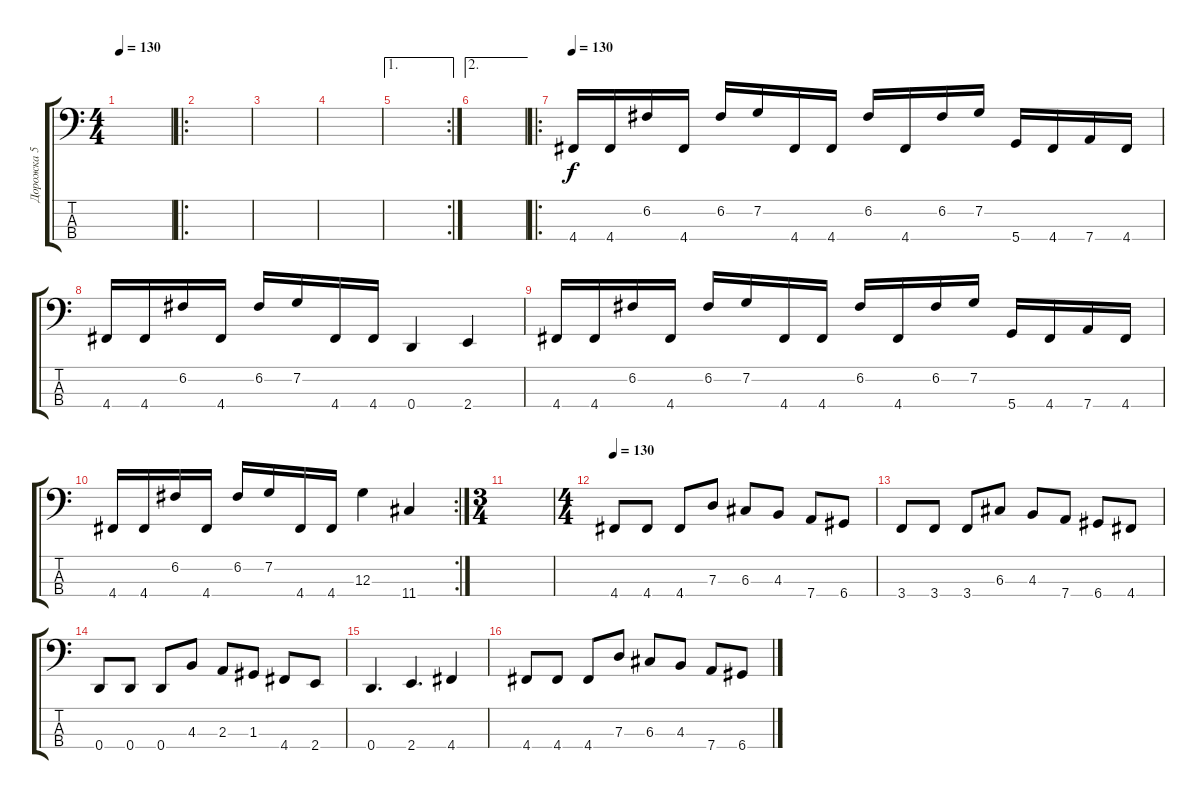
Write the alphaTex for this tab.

\track ("Дорожка 5" "Дорожка 5") {instrument electricbassfinger}
\staff {score tabs}
\tuning (F2 C2 G1 D1) {hide}
\ts (4 4)
\tempo 130
\clef f4
\ks c
|
\ro
|
|
|
\ae 1
\rc 2
|
\ae 2
|
\ro
\tempo 130
4.4.16 4.4.16 6.2.16 4.4.16 6.2.16 7.2.16 4.4.16 4.4.16 6.2.16 4.4.16 6.2.16 7.2.16 5.4.16 4.4.16 7.4.16 4.4.16 |
4.4.16 4.4.16 6.2.16 4.4.16 6.2.16 7.2.16 4.4.16 4.4.16 0.4.4 2.4.4 |
4.4.16 4.4.16 6.2.16 4.4.16 6.2.16 7.2.16 4.4.16 4.4.16 6.2.16 4.4.16 6.2.16 7.2.16 5.4.16 4.4.16 7.4.16 4.4.16 |
\rc 2
4.4.16 4.4.16 6.2.16 4.4.16 6.2.16 7.2.16 4.4.16 4.4.16 12.3.4 11.4.4 |
\ts (3 4)
|
\ts (4 4)
\tempo 130
4.4.8 4.4.8 4.4.8 7.3.8 6.3.8 4.3.8 7.4.8 6.4.8 |
3.4.8 3.4.8 3.4.8 6.3.8 4.3.8 7.4.8 6.4.8 4.4.8 |
0.4.8 0.4.8 0.4.8 4.3.8 2.3.8 1.3.8 4.4.8 2.4.8 |
0.4.4{d} 2.4.4{d} 4.4.4 |
4.4.8 4.4.8 4.4.8 7.3.8 6.3.8 4.3.8 7.4.8 6.4.8
